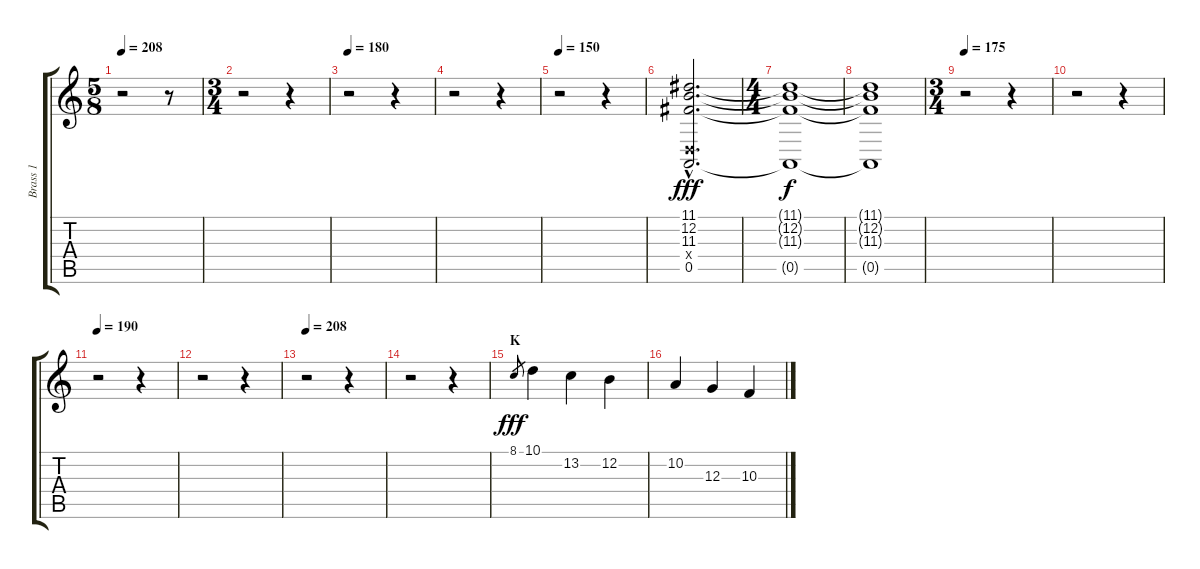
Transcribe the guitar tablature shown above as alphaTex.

\track ("Brass 1" "Brass 1") {instrument brasssection}
\staff {score tabs}
\tuning (E4 B3 G3 D3 A2 E2) {hide}
\ts (5 8)
\tempo 208
\clef g2
\ks c
r.2{dy f} r.8 |
\ts (3 4)
r.2 r.4 |
\tempo 180
r.2 r.4 |
r.2 r.4 |
\tempo 150
r.2 r.4 |
(11.1{hac} 12.2{hac} 11.3{hac} 0.4{hac x} 0.5{hac}).2{d dy fff volume 7} |
\ts (4 4)
(11.1{t} 12.2{t} 11.3{t} 0.5{t}).1{dy f} |
(11.1{t} 12.2{t} 11.3{t} 0.5{t}).1 |
\ts (3 4)
\tempo 175
r.2 r.4 |
r.2 r.4 |
\tempo 190
r.2 r.4 |
r.2 r.4 |
\tempo 208
r.2 r.4 |
r.2 r.4 |
\section ("" "K")
8.1.8{gr dy fff} 10.1.4 13.2.4 12.2.4 |
10.2.4 12.3.4 10.3.4
